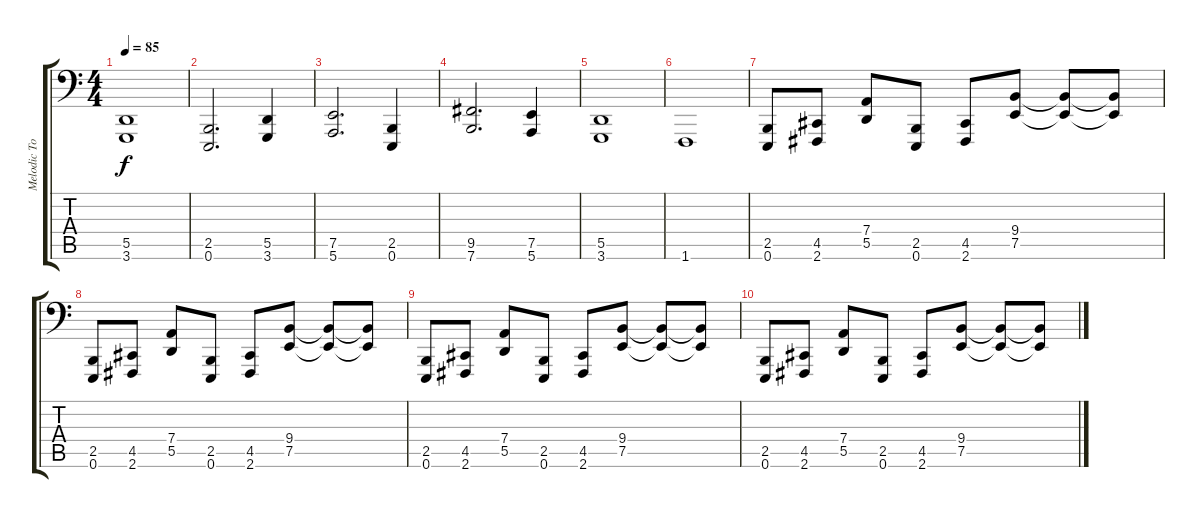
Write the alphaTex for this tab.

\track ("Melodic Toms" "Melodic To") {instrument melodictom}
\staff {score tabs}
\tuning (E4 B3 G2 D2 A1 E1) {hide}
\ts (4 4)
\tempo 85
\clef f4
\ks c
(5.5 3.6).1{dy f} |
(2.5 0.6).2{d} (5.5 3.6).4 |
(7.5 5.6).2{d} (2.5 0.6).4 |
(9.5 7.6).2{d} (7.5 5.6).4 |
(5.5 3.6).1 |
1.6.1{volume 10} |
(2.5 0.6).8{volume 4} (4.5 2.6).8 (7.4 5.5).8 (2.5 0.6).8 (4.5 2.6).8 (9.4 7.5).8 (9.4{t} 7.5{t}).8 (9.4{t} 7.5{t}).8 |
(2.5 0.6).8 (4.5 2.6).8 (7.4 5.5).8 (2.5 0.6).8 (4.5 2.6).8 (9.4 7.5).8 (9.4{t} 7.5{t}).8 (9.4{t} 7.5{t}).8 |
(2.5 0.6).8 (4.5 2.6).8 (7.4 5.5).8 (2.5 0.6).8 (4.5 2.6).8 (9.4 7.5).8 (9.4{t} 7.5{t}).8 (9.4{t} 7.5{t}).8 |
(2.5 0.6).8 (4.5 2.6).8 (7.4 5.5).8 (2.5 0.6).8 (4.5 2.6).8 (9.4 7.5).8 (9.4{t} 7.5{t}).8 (9.4{t} 7.5{t}).8
